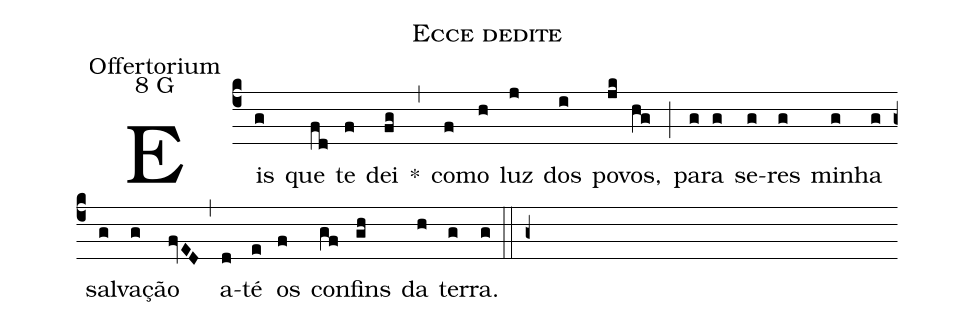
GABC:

name: Ecce dedite;
office-part: Offertorium;
mode: 8;
mode-differentia: G;
%%
(c4)

Eis(g) que(fd) te(f) dei(fg) *(,) co(f)mo(h) luz(j) dos(i) po(jk)vos,(hg) (;) pa(g)ra(g) se(g)res(g) mi(g)nha(g) sal(g)va(g)ção(fvED) (,) a(d)té(e) os(f) con(gf)fins(gh) da(h) ter(g)ra.(g)

(::)

(g+)
